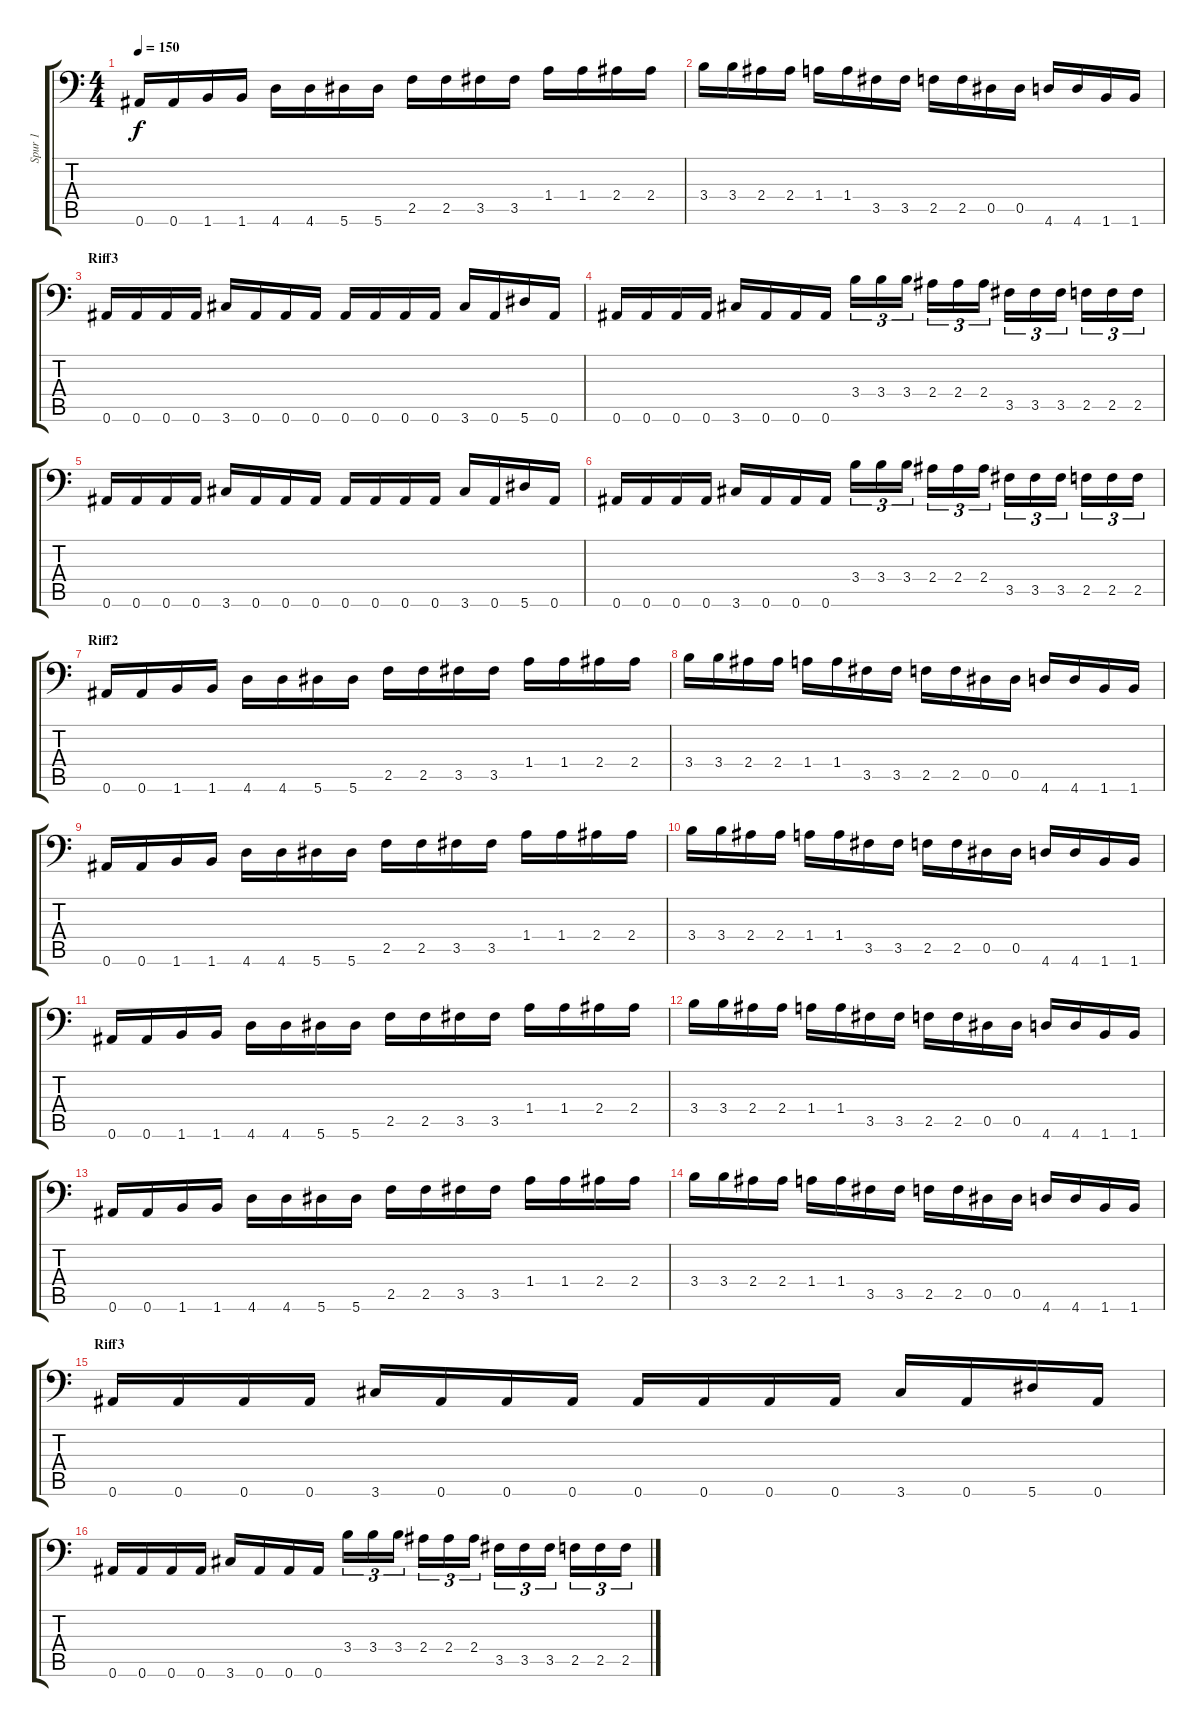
\track ("Spur 1" "Spur 1") {instrument distortionguitar}
\staff {score tabs}
\tuning (Bb3 F3 Db3 Ab2 Eb2 Bb1) {hide}
\ts (4 4)
\tempo 150
\clef f4
\ks c
0.6.16{dy f} 0.6.16 1.6.16 1.6.16 4.6.16 4.6.16 5.6.16 5.6.16 2.5.16 2.5.16 3.5.16 3.5.16 1.4.16 1.4.16 2.4.16 2.4.16 |
3.4.16 3.4.16 2.4.16 2.4.16 1.4.16 1.4.16 3.5.16 3.5.16 2.5.16 2.5.16 0.5.16 0.5.16 4.6.16 4.6.16 1.6.16 1.6.16 |
\section ("" "Riff3")
0.6.16 0.6.16 0.6.16 0.6.16 3.6.16 0.6.16 0.6.16 0.6.16 0.6.16 0.6.16 0.6.16 0.6.16 3.6.16 0.6.16 5.6.16 0.6.16 |
0.6.16 0.6.16 0.6.16 0.6.16 3.6.16 0.6.16 0.6.16 0.6.16 3.4.16{tu (3 2)} 3.4.16{tu (3 2)} 3.4.16{tu (3 2)} 2.4.16{tu (3 2)} 2.4.16{tu (3 2)} 2.4.16{tu (3 2)} 3.5.16{tu (3 2)} 3.5.16{tu (3 2)} 3.5.16{tu (3 2)} 2.5.16{tu (3 2)} 2.5.16{tu (3 2)} 2.5.16{tu (3 2)} |
0.6.16 0.6.16 0.6.16 0.6.16 3.6.16 0.6.16 0.6.16 0.6.16 0.6.16 0.6.16 0.6.16 0.6.16 3.6.16 0.6.16 5.6.16 0.6.16 |
0.6.16 0.6.16 0.6.16 0.6.16 3.6.16 0.6.16 0.6.16 0.6.16 3.4.16{tu (3 2)} 3.4.16{tu (3 2)} 3.4.16{tu (3 2)} 2.4.16{tu (3 2)} 2.4.16{tu (3 2)} 2.4.16{tu (3 2)} 3.5.16{tu (3 2)} 3.5.16{tu (3 2)} 3.5.16{tu (3 2)} 2.5.16{tu (3 2)} 2.5.16{tu (3 2)} 2.5.16{tu (3 2)} |
\section ("" "Riff2")
0.6.16 0.6.16 1.6.16 1.6.16 4.6.16 4.6.16 5.6.16 5.6.16 2.5.16 2.5.16 3.5.16 3.5.16 1.4.16 1.4.16 2.4.16 2.4.16 |
3.4.16 3.4.16 2.4.16 2.4.16 1.4.16 1.4.16 3.5.16 3.5.16 2.5.16 2.5.16 0.5.16 0.5.16 4.6.16 4.6.16 1.6.16 1.6.16 |
0.6.16 0.6.16 1.6.16 1.6.16 4.6.16 4.6.16 5.6.16 5.6.16 2.5.16 2.5.16 3.5.16 3.5.16 1.4.16 1.4.16 2.4.16 2.4.16 |
3.4.16 3.4.16 2.4.16 2.4.16 1.4.16 1.4.16 3.5.16 3.5.16 2.5.16 2.5.16 0.5.16 0.5.16 4.6.16 4.6.16 1.6.16 1.6.16 |
0.6.16 0.6.16 1.6.16 1.6.16 4.6.16 4.6.16 5.6.16 5.6.16 2.5.16 2.5.16 3.5.16 3.5.16 1.4.16 1.4.16 2.4.16 2.4.16 |
3.4.16 3.4.16 2.4.16 2.4.16 1.4.16 1.4.16 3.5.16 3.5.16 2.5.16 2.5.16 0.5.16 0.5.16 4.6.16 4.6.16 1.6.16 1.6.16 |
0.6.16 0.6.16 1.6.16 1.6.16 4.6.16 4.6.16 5.6.16 5.6.16 2.5.16 2.5.16 3.5.16 3.5.16 1.4.16 1.4.16 2.4.16 2.4.16 |
3.4.16 3.4.16 2.4.16 2.4.16 1.4.16 1.4.16 3.5.16 3.5.16 2.5.16 2.5.16 0.5.16 0.5.16 4.6.16 4.6.16 1.6.16 1.6.16 |
\section ("" "Riff3")
0.6.16 0.6.16 0.6.16 0.6.16 3.6.16 0.6.16 0.6.16 0.6.16 0.6.16 0.6.16 0.6.16 0.6.16 3.6.16 0.6.16 5.6.16 0.6.16 |
0.6.16 0.6.16 0.6.16 0.6.16 3.6.16 0.6.16 0.6.16 0.6.16 3.4.16{tu (3 2)} 3.4.16{tu (3 2)} 3.4.16{tu (3 2)} 2.4.16{tu (3 2)} 2.4.16{tu (3 2)} 2.4.16{tu (3 2)} 3.5.16{tu (3 2)} 3.5.16{tu (3 2)} 3.5.16{tu (3 2)} 2.5.16{tu (3 2)} 2.5.16{tu (3 2)} 2.5.16{tu (3 2)}
